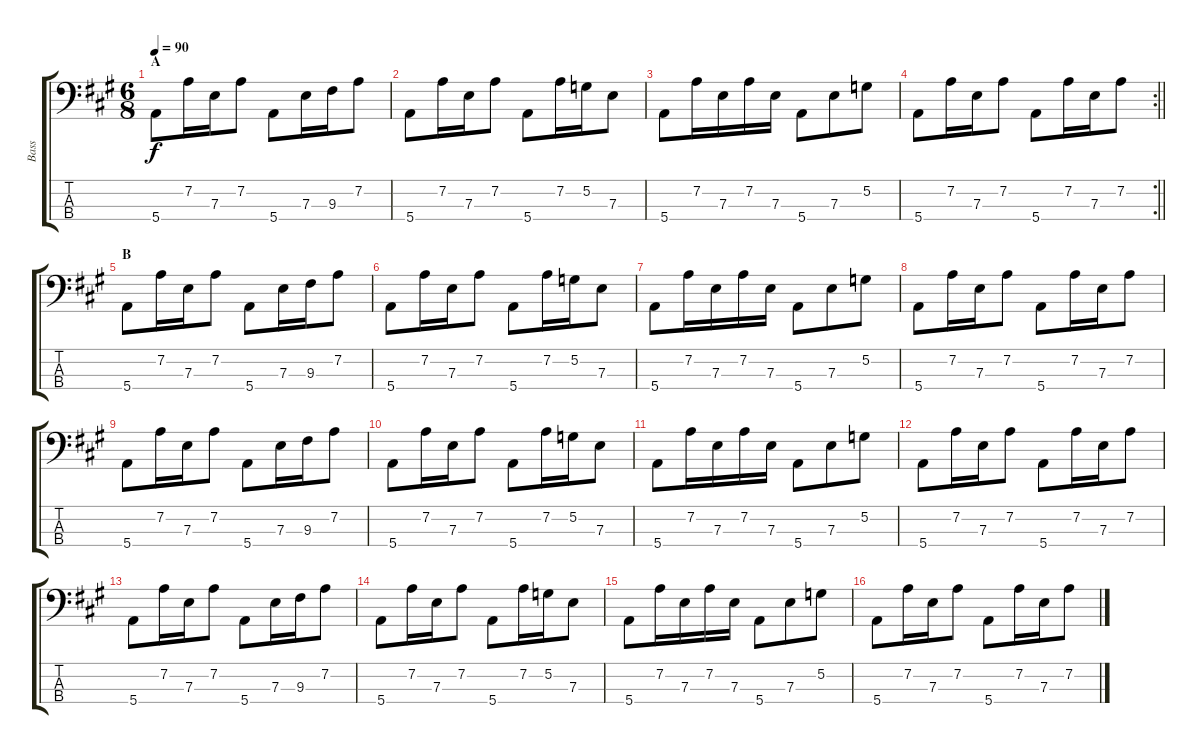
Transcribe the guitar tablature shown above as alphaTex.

\track ("Bass" "Bass") {instrument electricbassfinger}
\staff {score tabs}
\tuning (G2 D2 A1 E1) {hide}
\ts (6 8)
\section ("" "A")
\tempo 90
\clef f4
\ks a
5.4.8{dy f instrument electricbassfinger} 7.2.16 7.3.16 7.2.8 5.4.8 7.3.16 9.3.16 7.2.8 |
5.4.8 7.2.16 7.3.16 7.2.8 5.4.8 7.2.16 5.2.16 7.3.8 |
5.4.8 7.2.16 7.3.16 7.2.16 7.3.16 5.4.8 7.3.8 5.2.8 |
\rc 2
\barLineRight lightlight
5.4.8 7.2.16 7.3.16 7.2.8 5.4.8 7.2.16 7.3.16 7.2.8 |
\section ("" "B")
5.4.8 7.2.16 7.3.16 7.2.8 5.4.8 7.3.16 9.3.16 7.2.8 |
5.4.8 7.2.16 7.3.16 7.2.8 5.4.8 7.2.16 5.2.16 7.3.8 |
5.4.8 7.2.16 7.3.16 7.2.16 7.3.16 5.4.8 7.3.8 5.2.8 |
5.4.8 7.2.16 7.3.16 7.2.8 5.4.8 7.2.16 7.3.16 7.2.8 |
5.4.8 7.2.16 7.3.16 7.2.8 5.4.8 7.3.16 9.3.16 7.2.8 |
5.4.8 7.2.16 7.3.16 7.2.8 5.4.8 7.2.16 5.2.16 7.3.8 |
5.4.8 7.2.16 7.3.16 7.2.16 7.3.16 5.4.8 7.3.8 5.2.8 |
5.4.8 7.2.16 7.3.16 7.2.8 5.4.8 7.2.16 7.3.16 7.2.8 |
5.4.8 7.2.16 7.3.16 7.2.8 5.4.8 7.3.16 9.3.16 7.2.8 |
5.4.8 7.2.16 7.3.16 7.2.8 5.4.8 7.2.16 5.2.16 7.3.8 |
5.4.8 7.2.16 7.3.16 7.2.16 7.3.16 5.4.8 7.3.8 5.2.8 |
5.4.8 7.2.16 7.3.16 7.2.8 5.4.8 7.2.16 7.3.16 7.2.8
